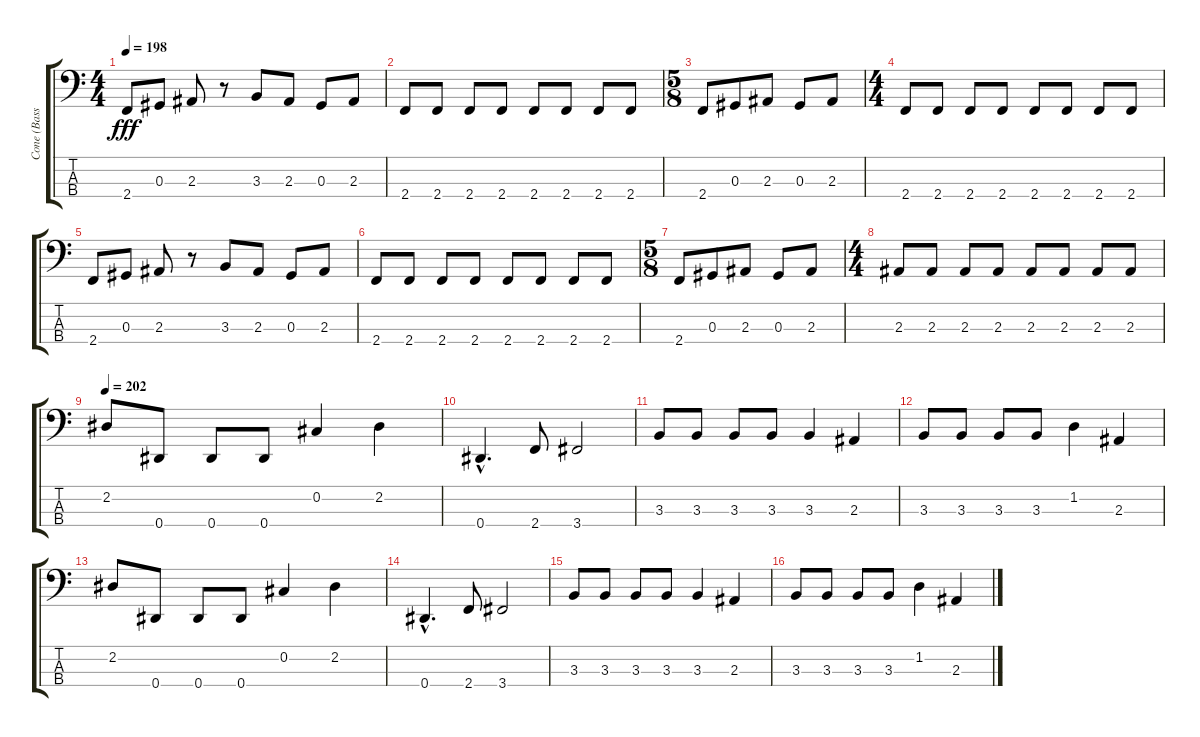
\track ("Cone (Bass)" "Cone (Bass") {instrument electricbasspick}
\staff {score tabs}
\tuning (Gb2 Db2 Ab1 Eb1) {hide}
\ts (4 4)
\tempo 198
\clef f4
\ks c
2.4.8{dy fff} 0.3.8 2.3.8 r.8 3.3.8 2.3.8 0.3.8 2.3.8 |
2.4.8 2.4.8 2.4.8 2.4.8 2.4.8 2.4.8 2.4.8 2.4.8 |
\ts (5 8)
2.4.8 0.3.8 2.3.8 0.3.8 2.3.8 |
\ts (4 4)
2.4.8 2.4.8 2.4.8 2.4.8 2.4.8 2.4.8 2.4.8 2.4.8 |
2.4.8 0.3.8 2.3.8 r.8 3.3.8 2.3.8 0.3.8 2.3.8 |
2.4.8 2.4.8 2.4.8 2.4.8 2.4.8 2.4.8 2.4.8 2.4.8 |
\ts (5 8)
2.4.8 0.3.8 2.3.8 0.3.8 2.3.8 |
\ts (4 4)
2.3.8 2.3.8 2.3.8 2.3.8 2.3.8 2.3.8 2.3.8 2.3.8 |
\tempo 202
2.2.8 0.4.8 0.4.8 0.4.8 0.2.4 2.2.4 |
0.4{hac}.4{d} 2.4.8 3.4.2 |
3.3.8 3.3.8 3.3.8 3.3.8 3.3.4 2.3.4 |
3.3.8 3.3.8 3.3.8 3.3.8 1.2.4 2.3.4 |
2.2.8 0.4.8 0.4.8 0.4.8 0.2.4 2.2.4 |
0.4{hac}.4{d} 2.4.8 3.4.2 |
3.3.8 3.3.8 3.3.8 3.3.8 3.3.4 2.3.4 |
3.3.8 3.3.8 3.3.8 3.3.8 1.2.4 2.3.4
